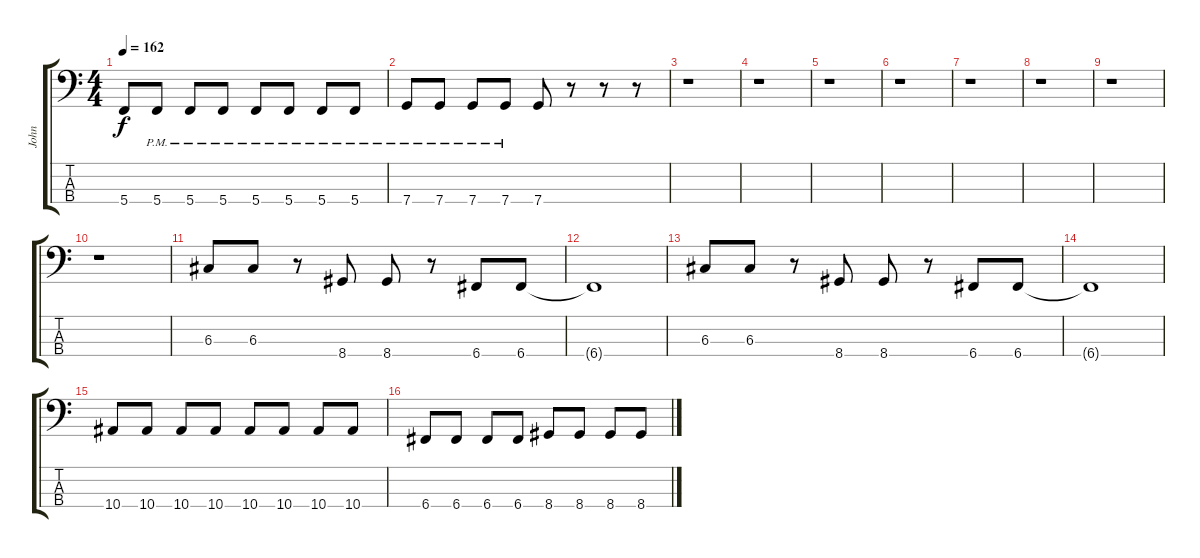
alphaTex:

\track ("John" "John") {instrument electricbassfinger}
\staff {score tabs}
\tuning (F2 C2 G1 C1) {hide}
\ts (4 4)
\tempo 162
\clef f4
\ks c
5.4.8{dy f} 5.4{pm}.8 5.4{pm}.8 5.4{pm}.8 5.4{pm}.8 5.4{pm}.8 5.4{pm}.8 5.4{pm}.8 |
7.4{pm}.8 7.4{pm}.8 7.4{pm}.8 7.4{pm}.8 7.4.8 r.8 r.8 r.8 |
r.1 |
r.1 |
r.1 |
r.1 |
r.1 |
r.1 |
r.1 |
r.1 |
6.3.8 6.3.8 r.8 8.4.8 8.4.8 r.8 6.4.8 6.4.8 |
6.4{t}.1 |
6.3.8 6.3.8 r.8 8.4.8 8.4.8 r.8 6.4.8 6.4.8 |
6.4{t}.1 |
10.4.8 10.4.8 10.4.8 10.4.8 10.4.8 10.4.8 10.4.8 10.4.8 |
6.4.8 6.4.8 6.4.8 6.4.8 8.4.8 8.4.8 8.4.8 8.4.8
